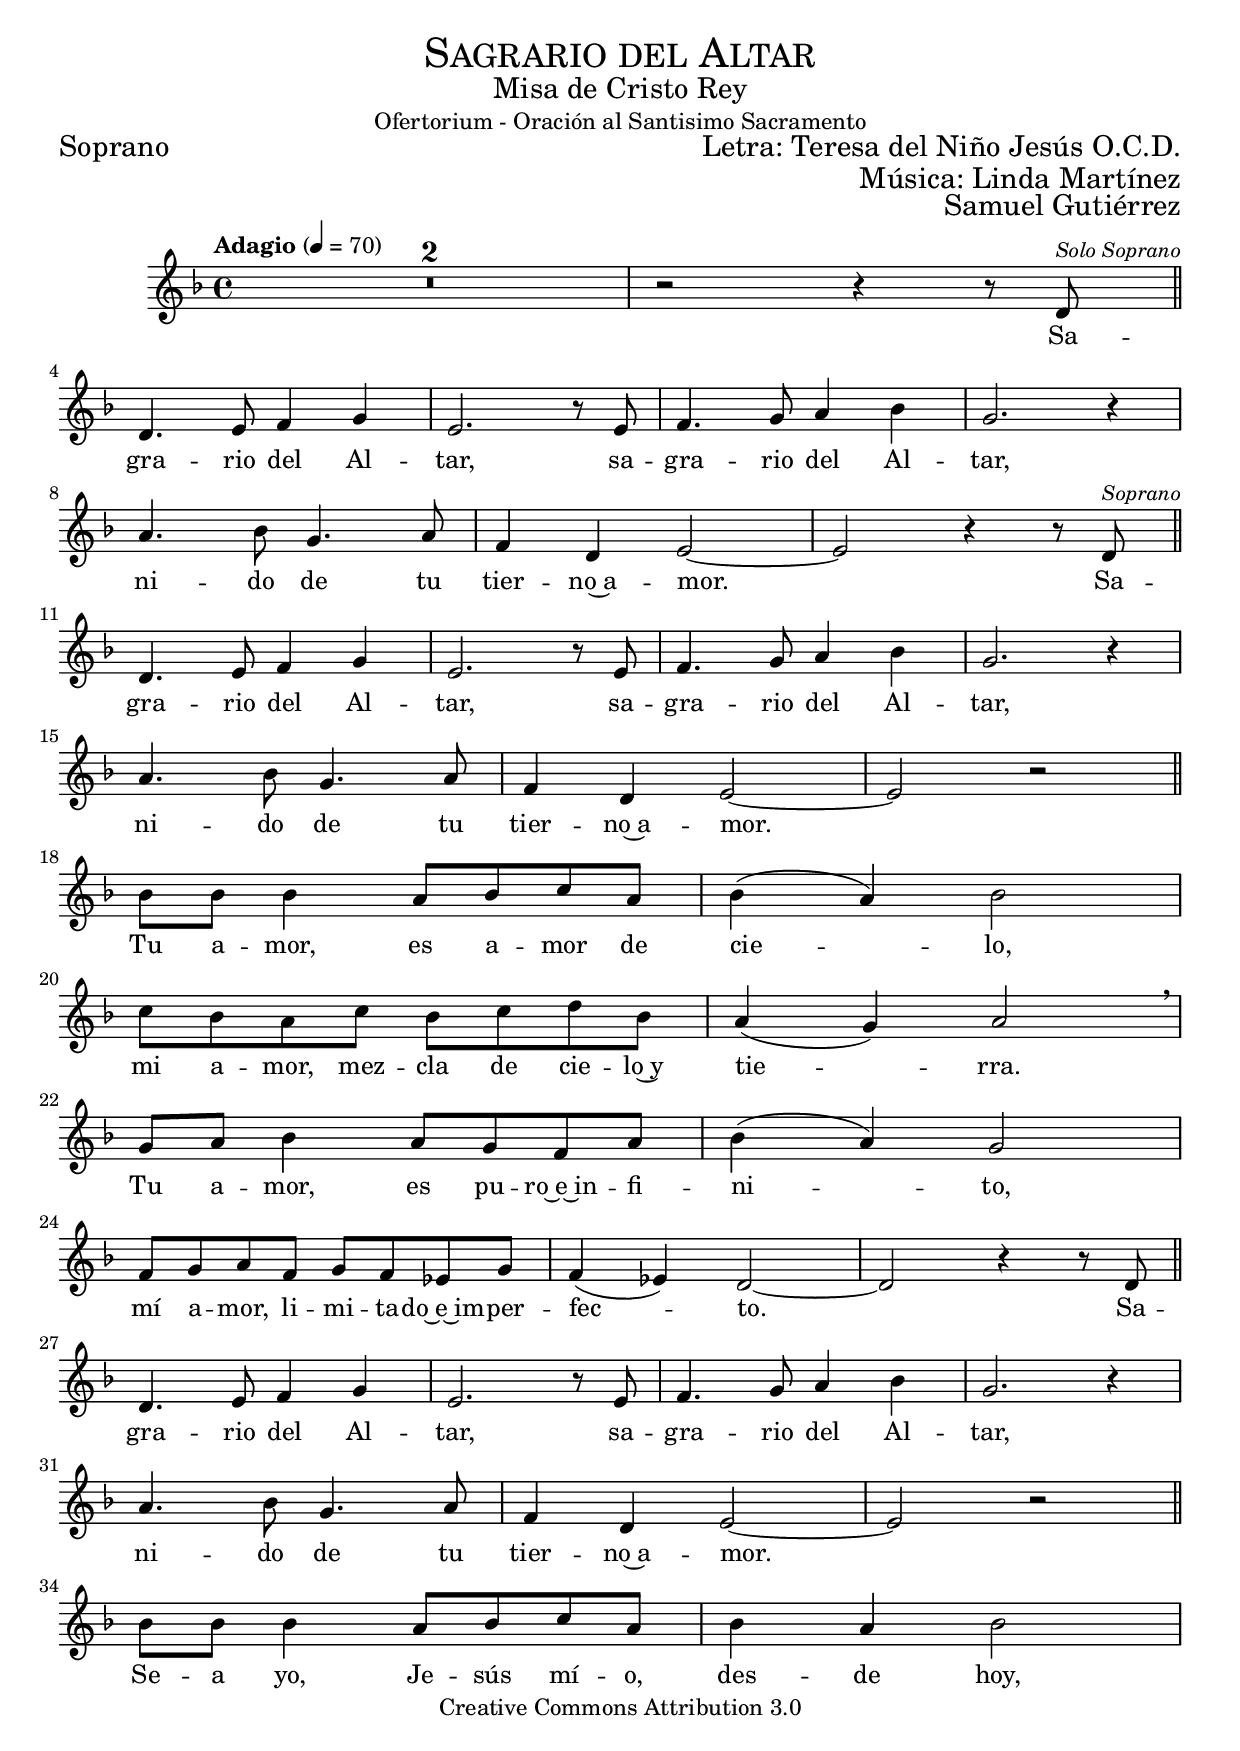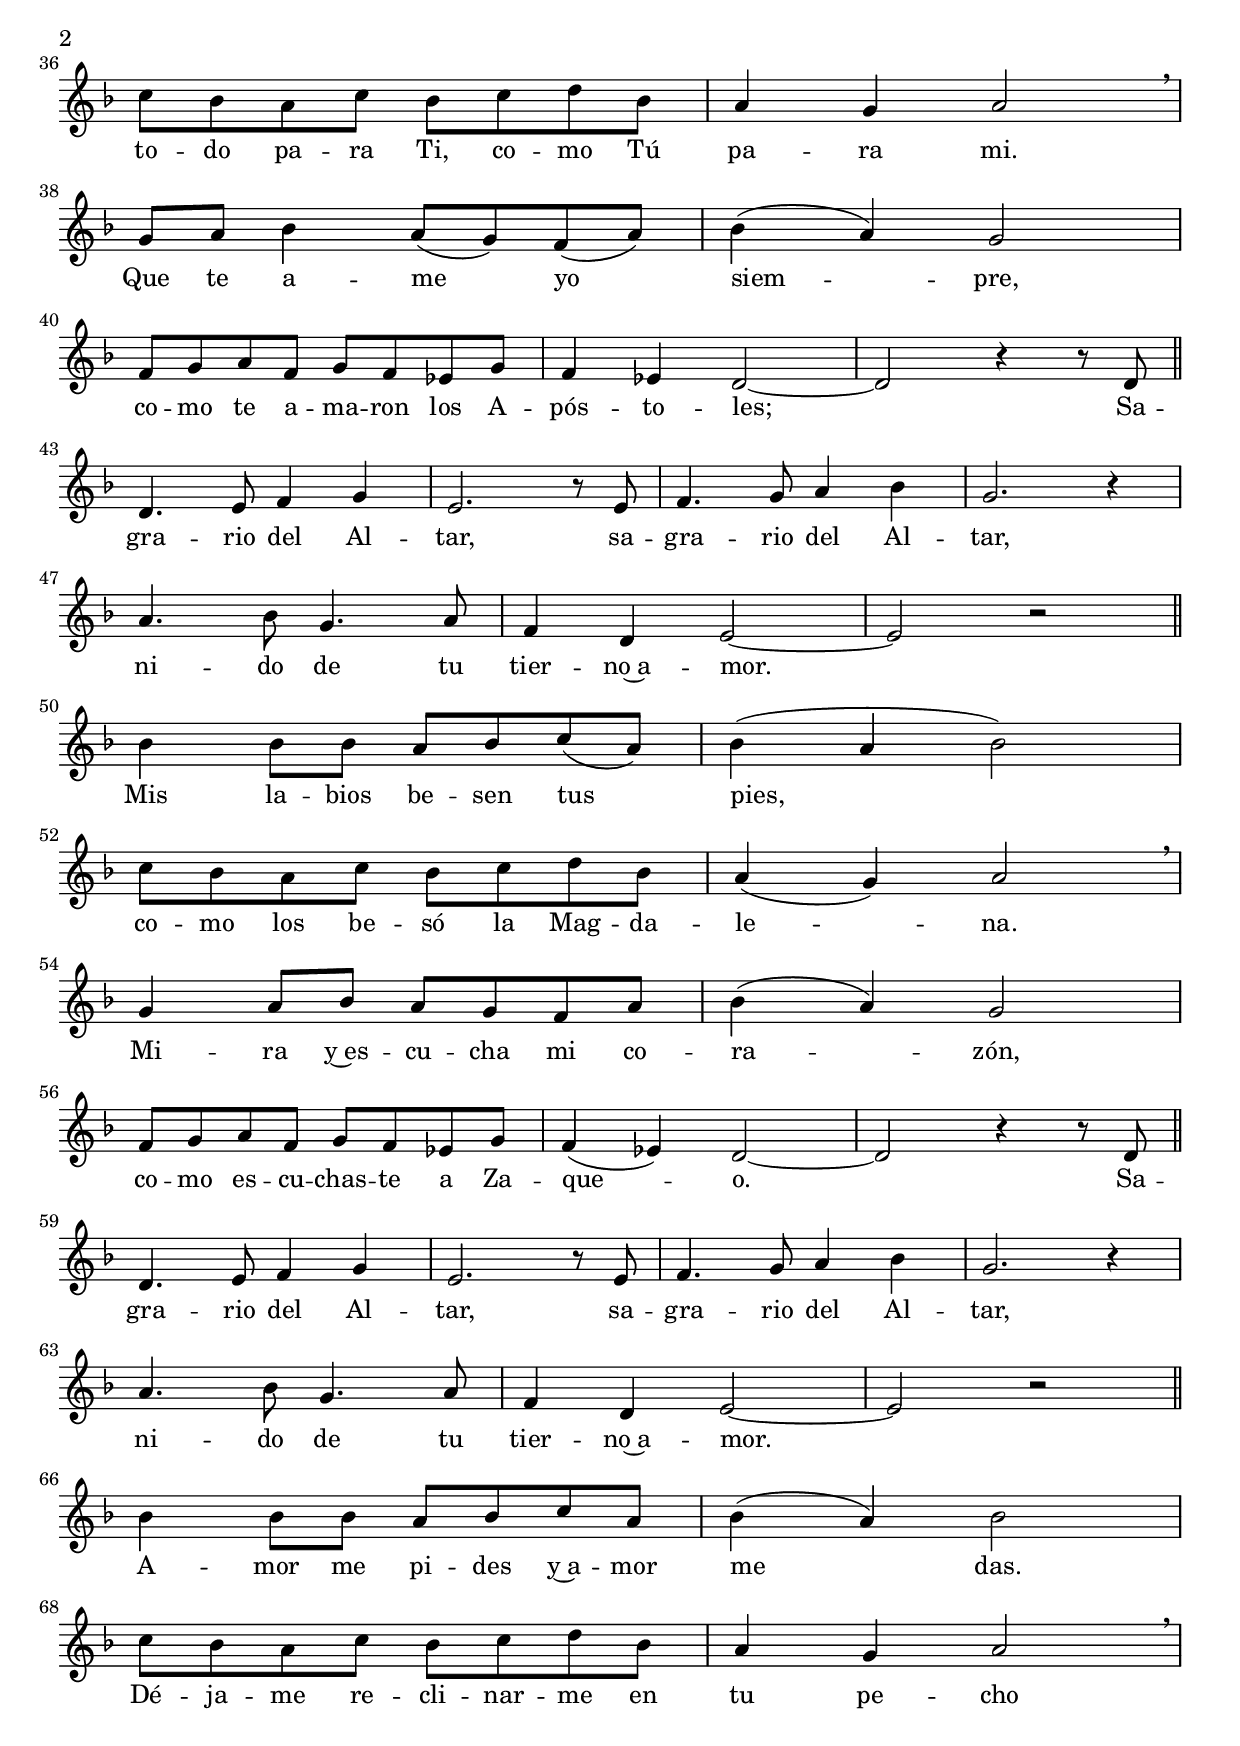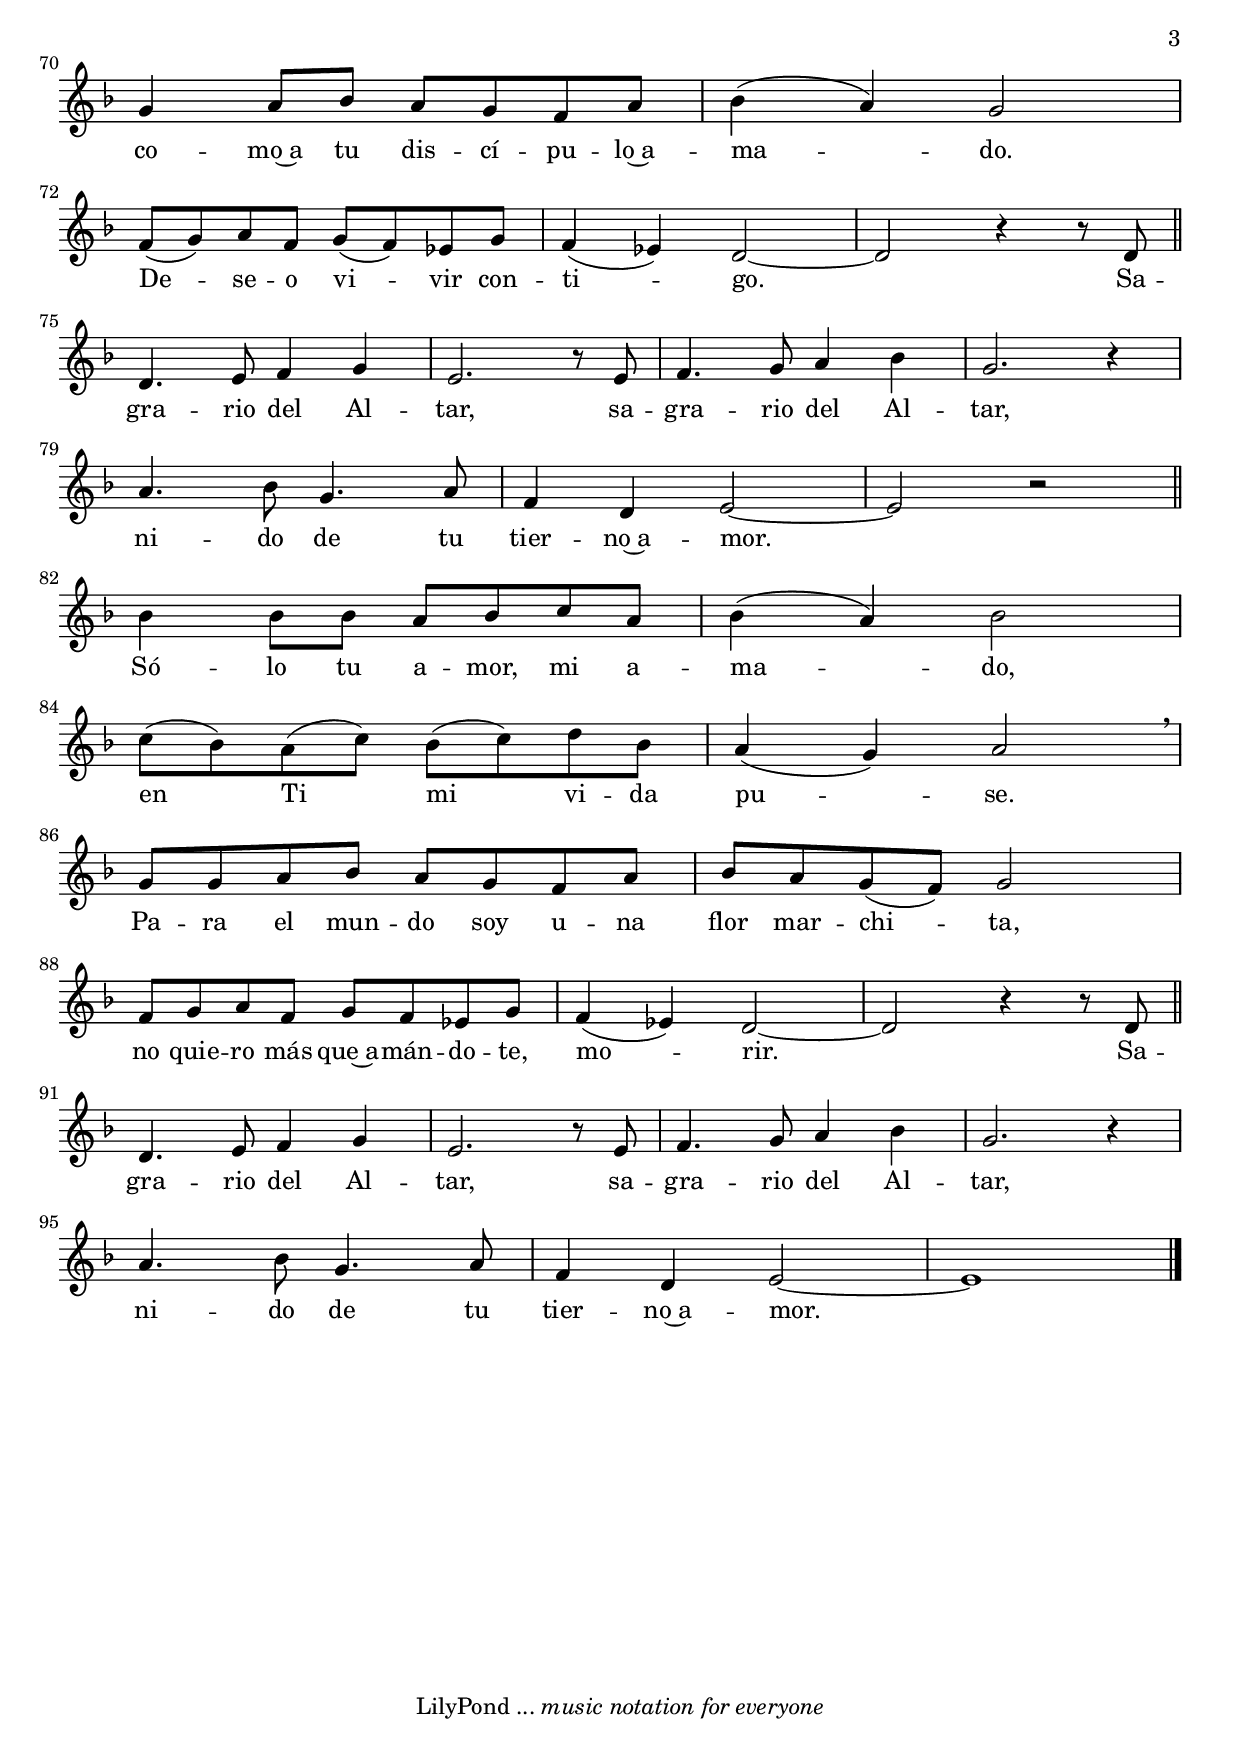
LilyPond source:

% ****************************************************************
%	Sagrario del altar - Melodia inspirada en las composiciones de Mons Marco Frisina
%   	Texto y musica con acompañamiento
%	by serach.sam@
% ****************************************************************
\language "espanol"
\version "2.19.82"

%#(set-global-staff-size 19.8)

% --- Cabecera
\markup { \fill-line { \center-column { \fontsize #5 \smallCaps "Sagrario del Altar" \fontsize #2 "Misa de Cristo Rey" "Ofertorium - Oración al Santisimo Sacramento" } } }
\markup { \fill-line { \fontsize #2 "Soprano" \right-column { \fontsize #2 "Letra: Teresa del Niño Jesús O.C.D." } } }
\markup { \fill-line { " " \center-column { \fontsize #2 "Música: Linda Martínez" } } }
\markup { \fill-line { " " \center-column { \fontsize #2 "Samuel Gutiérrez" } } }
\header {
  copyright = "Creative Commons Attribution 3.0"
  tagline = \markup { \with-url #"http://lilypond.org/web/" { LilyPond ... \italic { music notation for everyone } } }
  breakbefore = ##t
}

% --- Musica

% --- Parametro globales
global = {
  \tempo "Adagio" 4 = 70
  \key re \minor
  \time 4/4
}

soprano_music = \relative do' {
  \compressFullBarRests
  
  R1*2 | r2 r4 r8 re^\markup{ \italic \small "Solo Soprano" } \bar "||" \break

  re4. mi8 fa4 sol
  mi2. r8 mi
  fa4. sol8 la4 sib
  sol2. r4 \break
  la4. sib8 sol4. la8
  fa4 re mi2~
  mi2 r4 r8 re^\markup{ \italic \small "Soprano" } \bar "||" \break

  re4. mi8 fa4 sol
  mi2. r8 mi
  fa4. sol8 la4 sib
  sol2. r4 \break
  la4. sib8 sol4. la8
  fa4 re mi2~
  mi2 r \bar "||" \break

  sib'8 sib sib4 la8 sib do8 la
  sib4( la) sib2 \break
  do8 sib la do sib do re sib
  la4( sol) la2 \breathe \break
  sol8 la sib4 la8 sol fa8 la
  sib4( la) sol2 \break
  fa8 sol la fa sol8 fa mib sol
  fa4( mib) re2~
  re2 r4 r8 re \bar "||" \break

  re4. mi8 fa4 sol
  mi2. r8 mi
  fa4. sol8 la4 sib
  sol2. r4 \break
  la4. sib8 sol4. la8
  fa4 re mi2~
  mi2 r \bar "||" \break

  sib'8 sib sib4 la8 sib do8 la
  sib4 la sib2 \break
  do8 sib la do sib do re sib
  la4 sol la2 \breathe \break
  sol8 la sib4 la8( sol) fa8( la)
  sib4( la) sol2 \break
  fa8 sol la fa sol8 fa mib sol
  fa4 mib re2~
  re2 r4 r8 re \bar "||" \break

  re4. mi8 fa4 sol
  mi2. r8 mi
  fa4. sol8 la4 sib
  sol2. r4 \break
  la4. sib8 sol4. la8
  fa4 re mi2~
  mi2 r \bar "||" \break

  sib'4 sib8 sib la8 sib do8( la)
  sib4( la sib2) \break
  do8 sib la do sib do re sib
  la4( sol) la2 \breathe \break
  sol4 la8 sib la8 sol fa8 la
  sib4( la) sol2 \break
  fa8 sol la fa sol8 fa mib sol
  fa4( mib) re2~
  re2 r4 r8 re \bar "||" \break

  re4. mi8 fa4 sol
  mi2. r8 mi
  fa4. sol8 la4 sib
  sol2. r4 \break
  la4. sib8 sol4. la8
  fa4 re mi2~
  mi2 r \bar "||" \break

  sib'4 sib8 sib la8 sib do8 la
  sib4( la) sib2 \break
  do8 sib la do sib do re sib
  la4 sol la2 \breathe \break
  sol4 la8 sib la8 sol fa8 la
  sib4( la) sol2 \break
  fa8( sol) la fa sol8( fa) mib sol
  fa4( mib) re2~
  re2 r4 r8 re \bar "||" \break

  re4. mi8 fa4 sol
  mi2. r8 mi
  fa4. sol8 la4 sib
  sol2. r4 \break
  la4. sib8 sol4. la8
  fa4 re mi2~
  mi2 r \bar "||" \break

  sib'4 sib8 sib la8 sib do8 la
  sib4( la) sib2 \break
  do8( sib) la( do) sib8( do) re sib
  la4( sol) la2 \breathe \break
  sol8 sol la8 sib la8 sol fa8 la
  sib8 la sol( fa) sol2 \break
  fa8 sol la fa sol8 fa mib sol
  fa4( mib) re2~
  re2 r4 r8 re \bar "||" \break

  re4. mi8 fa4 sol
  mi2. r8 mi
  fa4. sol8 la4 sib
  sol2. r4 \break
  la4. sib8 sol4. la8
  fa4 re mi2~
  mi1

  \bar "|."
}
soprano_words = \lyricmode {
  Sa -- gra -- rio del Al -- tar,
  sa -- gra -- rio del Al -- tar,
  ni -- do de tu tier -- no~a -- mor.

  Sa -- gra -- rio del Al -- tar,
  sa -- gra -- rio del Al -- tar,
  ni -- do de tu tier -- no~a -- mor.

  Tu a -- mor, es a -- mor de cie -- lo,
  mi a -- mor, mez -- cla de cie -- lo~y tie -- rra.
  Tu a -- mor, es pu -- ro~e~in -- fi -- ni -- to,
  mí a -- mor, li -- mi -- ta -- do~e~im -- per -- fec -- to.

  Sa -- gra -- rio del Al -- tar,
  sa -- gra -- rio del Al -- tar,
  ni -- do de tu tier -- no~a -- mor.

  Se -- a yo, Je -- sús mí -- o, des -- de hoy,
  to -- do pa -- ra Ti, co -- mo Tú pa -- ra mi.
  Que te a -- me yo siem -- pre,
  co -- mo te a -- ma -- ron los A -- pós -- to -- les;

  Sa -- gra -- rio del Al -- tar,
  sa -- gra -- rio del Al -- tar,
  ni -- do de tu tier -- no~a -- mor.

  Mis la -- bios be -- sen tus pies,
  co -- mo los be -- só la Mag -- da -- le -- na.
  Mi -- ra y~es -- cu -- cha mi co -- ra -- zón,
  co -- mo es -- cu -- chas -- te a Za -- que -- o.

  Sa -- gra -- rio del Al -- tar,
  sa -- gra -- rio del Al -- tar,
  ni -- do de tu tier -- no~a -- mor.

  A -- mor me pi -- des y~a -- mor me das.
  Dé -- ja -- me re -- cli -- nar -- me en tu pe -- cho
  co -- mo~a tu dis -- cí -- pu -- lo~a -- ma -- do.
  De -- se -- o vi -- vir con -- ti -- go.

  Sa -- gra -- rio del Al -- tar,
  sa -- gra -- rio del Al -- tar,
  ni -- do de tu tier -- no~a -- mor.

  Só -- lo tu a -- mor, mi a -- ma -- do,
  en Ti mi vi -- da pu -- se.
  Pa -- ra el mun -- do soy u -- na flor mar -- chi -- ta,
  no quie -- ro más que~a -- mán -- do -- te, mo -- rir.

  Sa -- gra -- rio del Al -- tar,
  sa -- gra -- rio del Al -- tar,
  ni -- do de tu tier -- no~a -- mor.
}

% --- acordes
armonias = \new ChordNames {
  \chordmode {
    \italianChords
    re2:m sib4 sol4 la2 la2:7 re1:m

    s2 sib4 sol la1
    fa2 la4 sib4 do1
    re2:m sol2 sib2 la2 la2:7 re2:m

    s2 sib4 sol la1
    fa2 la4 sib4 do1
    re2:m sol2 sib2 la1 sol2:m

    s2 fa2 sib2 sol2:m
    fa2 sib2 la2 re2:m
    sol2:m fa2 sib2 sol2:m
    fa2 do2:m re2:m sol1:m re2:m

    s2 sib4 sol la1
    fa2 la4 sib4 do1
    re2:m sol2 sib2 la1 sol2:m

    s2 fa2 sib2 sol2:m
    fa2 sib2 la2 re2:m
    sol2:m fa2 sib2 sol2:m
    fa2 do2:m re2:m sol1:m re2:m

    s2 sib4 sol la1
    fa2 la4 sib4 do1
    re2:m sol2 sib2 la1 sol2:m

    s2 fa2 sib2 sol2:m
    fa2 sib2 la2 re2:m
    sol2:m fa2 sib2 sol2:m
    fa2 do2:m re2:m sol1:m re2:m

    s2 sib4 sol la1
    fa2 la4 sib4 do1
    re2:m sol2 sib2 la1 sol2:m

    s2 fa2 sib2 sol2:m
    fa2 sib2 la2 re2:m
    sol2:m fa2 sib2 sol2:m
    fa2 do2:m re2:m sol1:m re2:m

    s2 sib4 sol la1
    fa2 la4 sib4 do1
    re2:m sol2 sib2 la1 sol2:m

    s2 fa2 sib2 sol2:m
    fa2 sib2 la2 re2:m
    sol2:m fa2 sib2 sol2:m
    fa2 do2:m re2:m sol1:m re2:m

    s2 sib4 sol la1
    fa2 la4 sib4 do1
    re2:m sol2 sib2 la2 la2:7 la2
  }
}

\score {
  <<
    %\armonias
    \new Staff <<
      \new Voice = "soprano" <<
        \set Staff.midiInstrument = #"choir aahs"
        \set Staff.midiMaximumVolume = #1.5
        \global \soprano_music
      >>
      \new Lyrics = "soprano"
      \context Lyrics = "soprano" \lyricsto "soprano" \soprano_words
    >>
  >>
  \midi { }
  \layout { }
}

% --- Musica
\paper{
  #(set-default-paper-size "letter")
}
